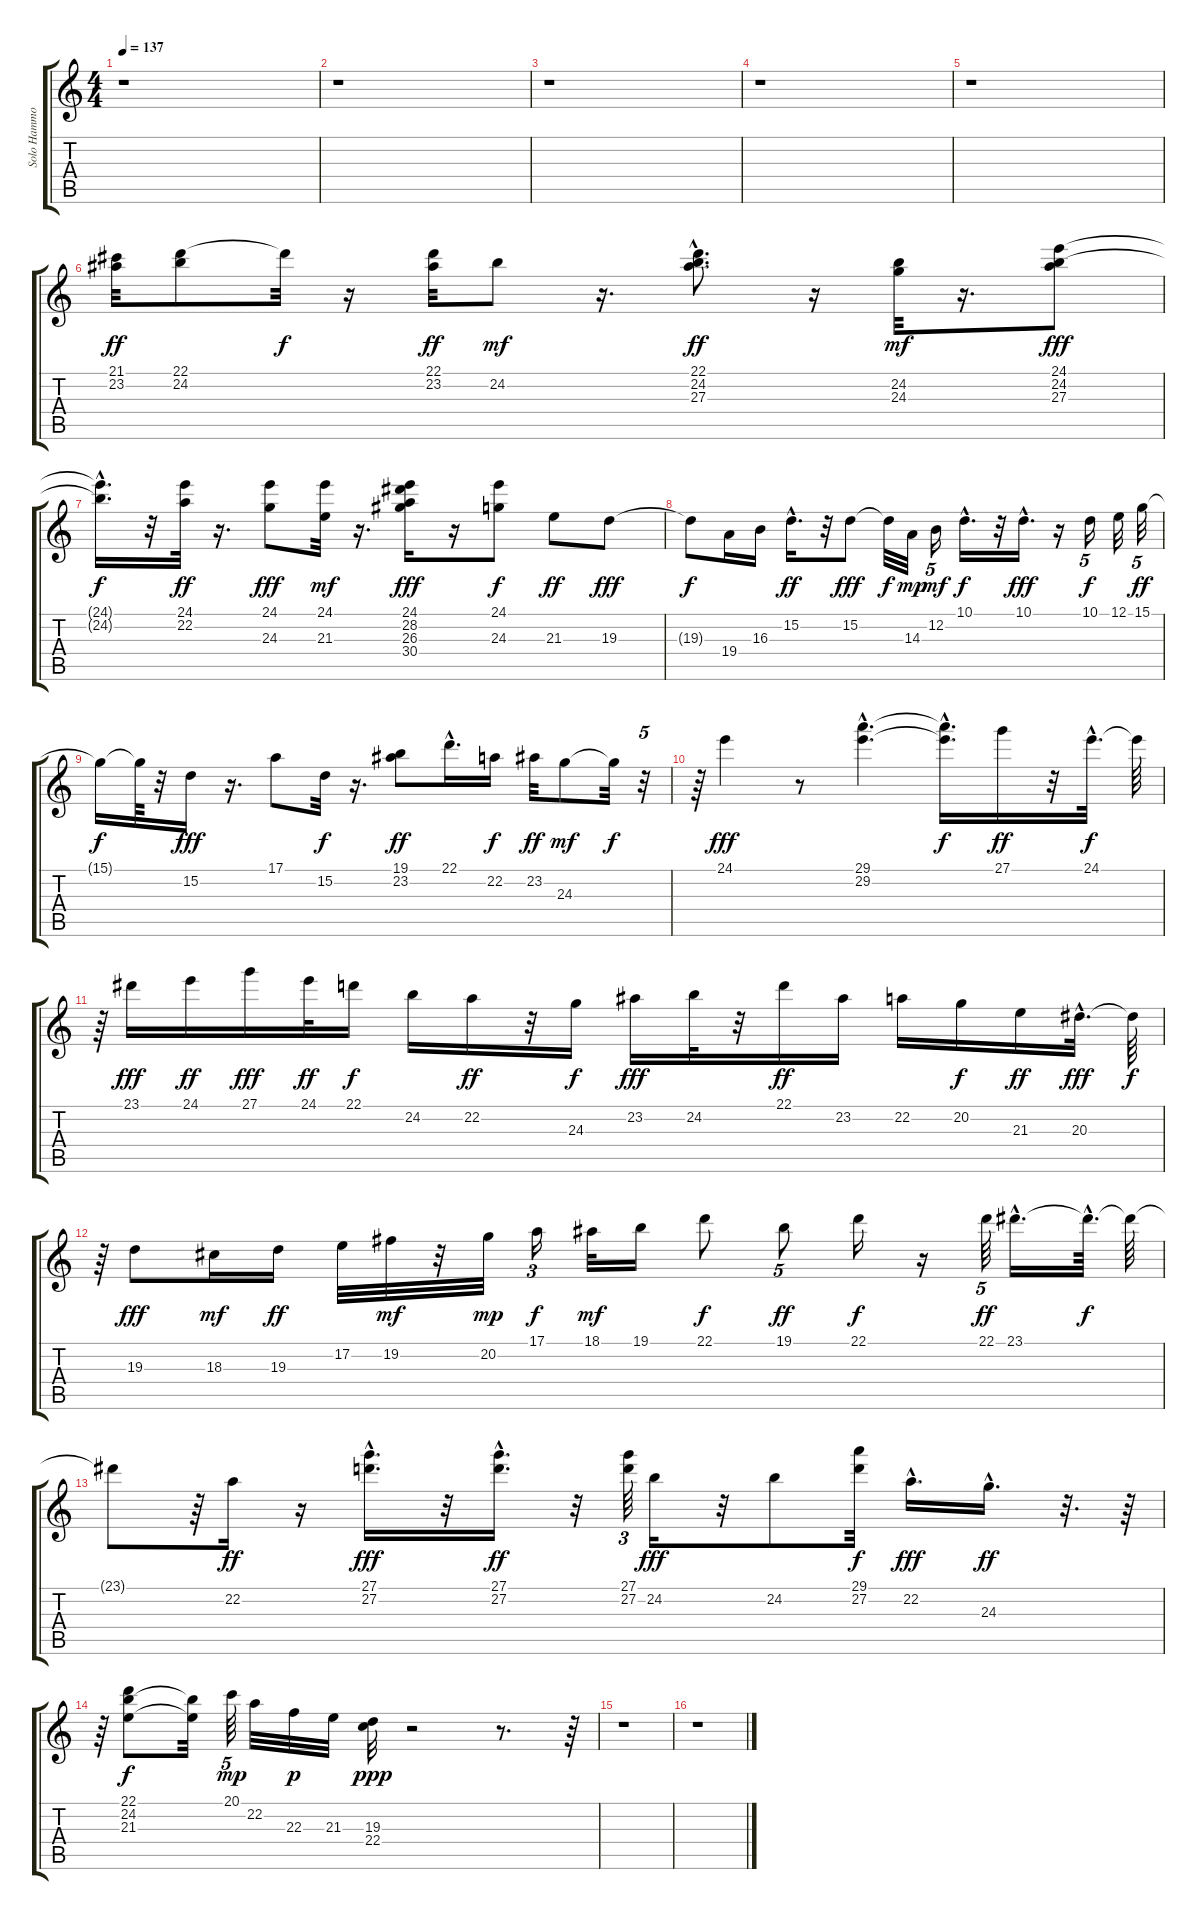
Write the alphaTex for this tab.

\track ("Solo Hammond" "Solo Hammo") {instrument rockorgan}
\staff {score tabs}
\tuning (E4 B3 G3 D3 A2 E2) {hide}
\ts (4 4)
\tempo 137
\clef g2
\ks c
r.1{dy ff} |
r.1 |
r.1 |
r.1 |
r.1 |
(21.1 23.2).32 (22.1 24.2).8 22.1{t}.32{dy f} r.16 (22.1 23.2).32{dy ff} 24.2.8{dy mf} r.16{d} (22.1{hac} 24.2{hac} 27.3{hac}).8{d dy ff} r.16 (24.2 24.3).32{dy mf} r.16{d} (24.1 24.2 27.3).8{dy fff} |
(24.1{hac t} 24.2{hac t}).16{d dy f} r.32 (24.1 22.2).32{dy ff} r.16{d} (24.1 24.3).8{dy fff} (24.1 21.3).32{dy mf} r.16{d} (24.1 28.2 26.3 30.4).16{dy fff} r.16 (24.1 24.3).8{dy f} 21.3.8{dy ff} 19.3.8{dy fff} |
19.3{t}.8{dy f} 19.4.16 16.3.16 15.2{hac}.16{d dy ff} r.32 15.2.8{dy fff} 15.2{t}.32{dy f} 14.3.32{dy mp} 12.2.16{tu (5 4) dy mf} 10.1{hac}.16{d dy f} r.32 10.1{hac}.16{d dy fff} r.16 10.1.16{tu (5 4) dy f} 12.1.32 15.1.32{tu (5 4) dy ff} |
15.1{t}.16{dy f} 15.1{t}.64 r.32 15.2.16{dy fff} r.16{d} 17.1.8 15.2.32{dy f} r.16{d} (19.1 23.2).8{dy ff} 22.1{hac}.16{d} 22.2.16{dy f} 23.2.32{dy ff} 24.3.8{dy mf} 24.3{t}.32{dy f} r.32{tu (5 4)} |
r.64 24.1.4{dy fff} r.8 (29.1{hac} 29.2{hac}).4{d} (29.1{hac t} 29.2{hac t}).16{d dy f} 27.1.16{dy ff} r.32 24.1{hac}.32{d dy f} 24.1{t}.64 |
r.64 23.1.16{dy fff} 24.1.16{dy ff} 27.1.16{dy fff} 24.1.32{dy ff} 22.1.16{dy f} 24.2.16 22.2.16{dy ff} r.32 24.3.16{dy f} 23.2.16{dy fff} 24.2.32 r.32 22.1.16{dy ff} 23.2.16 22.2.16 20.2.16{dy f} 21.3.16{dy ff} 20.3{hac}.32{d dy fff} 20.3{t}.64{dy f} |
r.64 19.3.8{dy fff} 18.3.16{dy mf} 19.3.16{dy ff} 17.2.32 19.2.32{dy mf} r.32 20.2.32{dy mp} 17.1.16{tu (3 2) dy f} 18.1.32{dy mf} 19.1.16 22.1.8{dy f} 19.1.8{tu (5 4) dy ff} 22.1.16{dy f} r.16 22.1.64{tu (5 4) dy ff} 23.1{hac}.16{d} 23.1{hac t}.64{d dy f} 23.1{t}.64 |
23.1{t}.8 r.64 22.2.16{dy ff} r.16 (27.1{hac} 27.2{hac}).16{d dy fff} r.32 (27.1{hac} 27.2{hac}).16{d dy ff} r.32 (27.1 27.2).64{tu (3 2)} 24.2.16{dy fff} r.32 24.2.8 (29.1 27.2).32{dy f} 22.2{hac}.16{d dy fff} 24.3{hac}.16{d dy ff} r.32{d} r.64 |
r.64 (22.1 24.2 21.3).8{dy f} (24.2{t} 21.3{t}).32 20.1.64{tu (5 4) dy mp} 22.2.32 22.3.32{dy p} 21.3.32 (19.3 22.4).32{dy ppp} r.2 r.8{d} r.64 |
r.1 |
r.1
